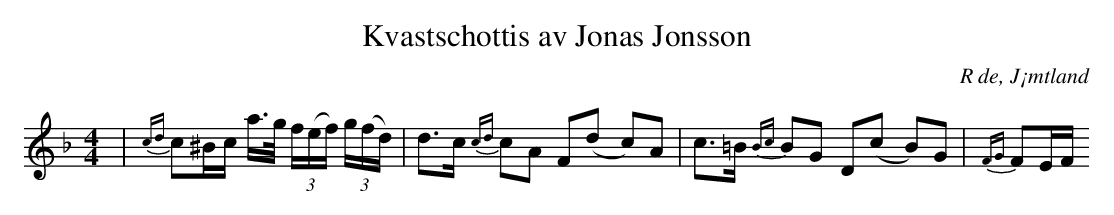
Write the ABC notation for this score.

X:1
T:Kvastschottis av Jonas Jonsson
O:R de, J¡mtland
M:4/4
L:1/16
K:F
| {cd}c2^Bc a>g (3f(ef) (3g(fd) | d2>c2 {cd}c2A2 F2(d2- c2)A2 | c2>=B2 {Bc}B2G2 D2(c2- B2)G2 | {FG}F2EF
